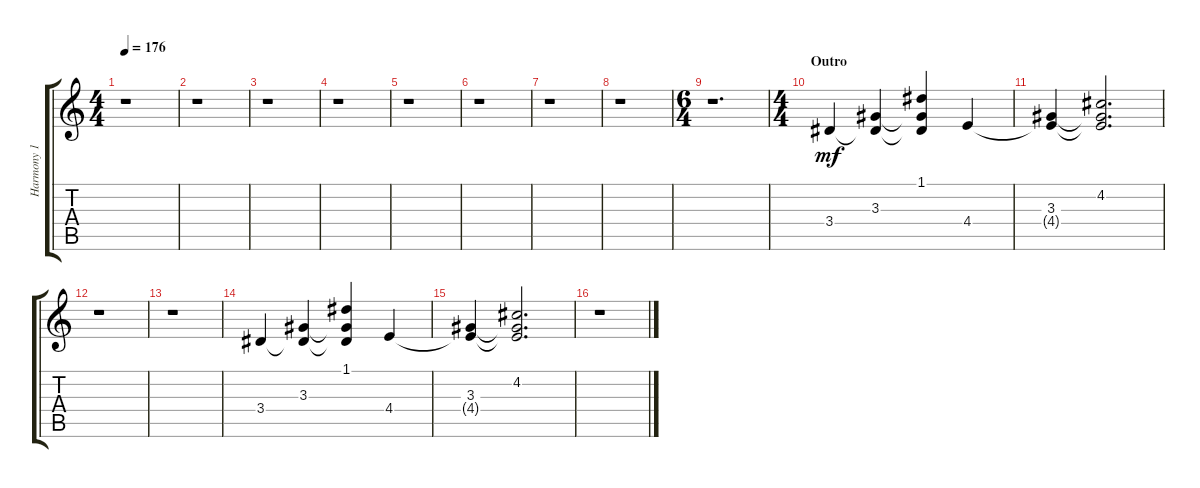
\track ("Harmony 1" "Harmony 1") {instrument overdrivenguitar}
\staff {score tabs}
\tuning (D4 A3 F3 C3 G2 C2) {hide}
\ts (4 4)
\tempo 176
\clef g2
\ks aminor
r.1{dy mf} |
r.1 |
r.1 |
r.1 |
r.1 |
r.1 |
r.1 |
r.1 |
\ts (6 4)
r.1{d} |
\ts (4 4)
\section ("" "Outro")
3.4.4 (3.3 3.4{t}).4 (1.1 3.3{t} 3.4{t}).4 4.4.4 |
(3.3 4.4{t}).4 (4.2 3.3{t} 4.4{t}).2{d} |
r.1 |
r.1 |
3.4.4 (3.3 3.4{t}).4 (1.1 3.3{t} 3.4{t}).4 4.4.4 |
(3.3 4.4{t}).4 (4.2 3.3{t} 4.4{t}).2{d} |
r.1
